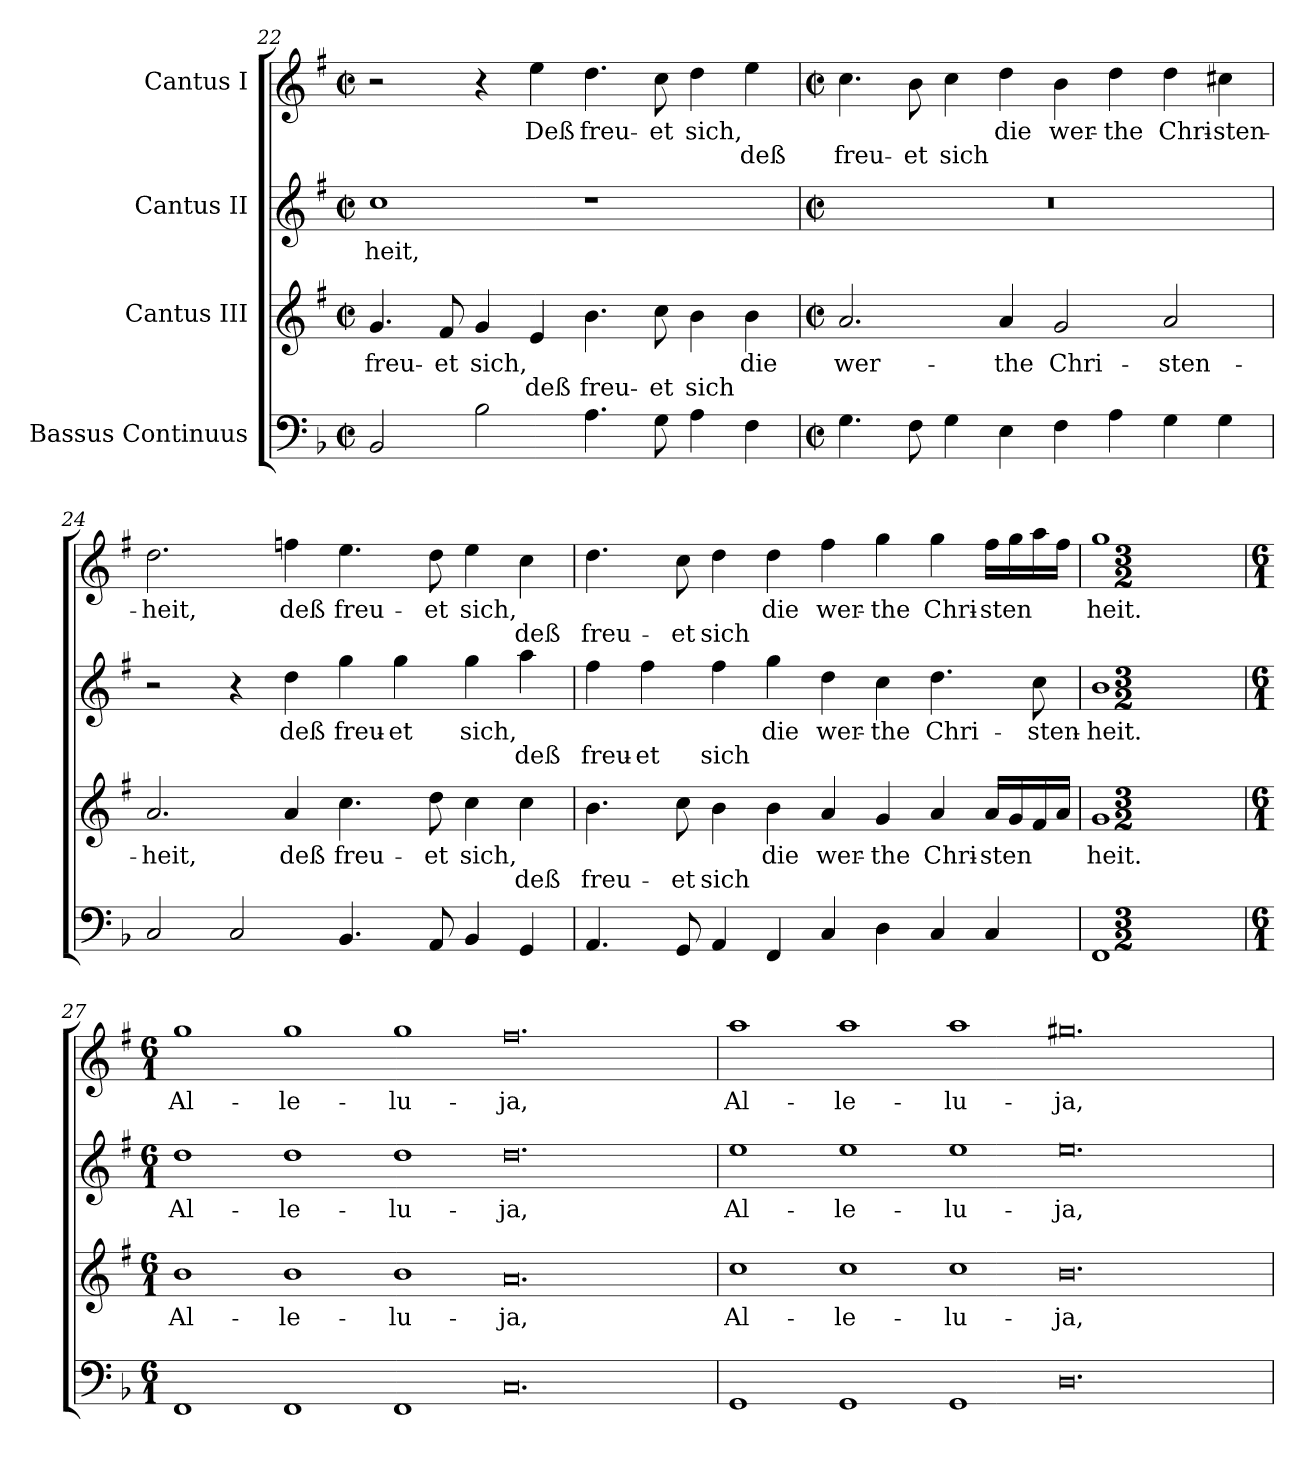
**kern	**kern	**text	**text	**kern	**text	**text	**kern	**text	**text
*part4	*part3	*part3	*part3	*part2	*part2	*part2	*part1	*part1	*part1
*staff4	*staff3	*staff3	*staff3	*staff2	*staff2	*staff2	*staff1	*staff1	*staff1
*I"Bassus Continuus	*I"Cantus III	*	*	*I"Cantus II	*	*	*I"Cantus I	*	*
*clefF4	*clefG2	*	*	*clefG2	*	*	*clefG2	*	*
*	*ITrd1c2	*	*	*ITrd1c2	*	*	*ITrd1c2	*	*
*k[b-]	*k[b-]	*	*	*k[b-]	*	*	*k[b-]	*	*
*F:	*F:	*	*	*F:	*	*	*F:	*	*
*M4/2	*M4/2	*	*	*M4/2	*	*	*M4/2	*	*
*met(c|)	*met(c|)	*	*	*met(c|)	*	*	*met(c|)	*	*
=22	=22	=22	=22	=22	=22	=22	=22	=22	=22
!	!	!LO:LY:b	!	!	!LO:LY:b	!	!	!	!
2BB-	4.f	freu-	.	1b-	heit,	.	2r	.	.
!	!	!LO:LY:b	!	!	!	!	!	!	!
.	8e	-et	.	.	.	.	.	.	.
!	!	!LO:LY:b	!	!	!	!	!	!	!
2B-	4f	sich,	.	.	.	.	4r	.	.
!	!	!	!LO:LY:b	!	!	!	!	!LO:LY:b	!
.	4d	.	deß	.	.	.	4dd	Deß	.
!	!	!	!LO:LY:b	!	!	!	!	!LO:LY:b	!
4.A	4.a	.	freu-	1r	.	.	4.cc	freu-	.
!	!	!	!LO:LY:b	!	!	!	!	!LO:LY:b	!
8G	8b-	.	-et	.	.	.	8b-	-et	.
!	!	!	!LO:LY:b	!	!	!	!	!LO:LY:b	!
4A	4a	.	sich	.	.	.	4cc	sich,	.
!	!	!LO:LY:b	!	!	!	!	!	!	!LO:LY:b
4F	4a	die	.	.	.	.	4dd	.	deß
!!LO:LB:g=z
=23	=23	=23	=23	=23	=23	=23	=23	=23	=23
*M4/2	*M4/2	*	*	*M4/2	*	*	*M4/2	*	*
*met(c|)	*met(c|)	*	*	*met(c|)	*	*	*met(c|)	*	*
!	!	!LO:LY:b	!	!	!	!	!	!	!LO:LY:b
4.G	2.g	wer-	.	0r	.	.	4.b-	.	freu-
!	!	!	!	!	!	!	!	!	!LO:LY:b
8F	.	.	.	.	.	.	8a	.	-et
!	!	!	!	!	!	!	!	!	!LO:LY:b
4G	.	.	.	.	.	.	4b-	.	sich
!	!	!LO:LY:b	!	!	!	!	!	!LO:LY:b	!
4E	4g	-the	.	.	.	.	4cc	die	.
!	!	!LO:LY:b	!	!	!	!	!	!LO:LY:b	!
4F	2f	Chri-	.	.	.	.	4a	wer-	.
!	!	!	!	!	!	!	!	!LO:LY:b	!
4A	.	.	.	.	.	.	4cc	-the	.
!	!	!LO:LY:b	!	!	!	!	!	!LO:LY:b	!
4G	2g	-sten-	.	.	.	.	4cc	Chri-	.
!	!	!	!	!	!	!	!	!LO:LY:b	!
4G	.	.	.	.	.	.	4bn	-sten-	.
=24	=24	=24	=24	=24	=24	=24	=24	=24	=24
!	!	!LO:LY:b	!	!	!	!	!	!LO:LY:b	!
2C	2.g	-heit,	.	2r	.	.	2.cc	-heit,	.
2C	.	.	.	4r	.	.	.	.	.
!	!	!LO:LY:b	!	!	!LO:LY:b	!	!	!LO:LY:b	!
.	4g	deß	.	4cc	deß	.	4ee-X	deß	.
!	!	!LO:LY:b	!	!	!LO:LY:b	!	!	!LO:LY:b	!
4.BB-	4.b-	freu-	.	4ff	freu-	.	4.dd	freu-	.
!	!	!	!	!	!LO:LY:b	!	!	!	!
.	.	.	.	4ff	-et	.	.	.	.
!	!	!LO:LY:b	!	!	!	!	!	!LO:LY:b	!
8AA	8cc	-et	.	.	.	.	8cc	-et	.
!	!	!LO:LY:b	!	!	!LO:LY:b	!	!	!LO:LY:b	!
4BB-	4b-	sich,	.	4ff	sich,	.	4dd	sich,	.
!	!	!	!LO:LY:b	!	!	!LO:LY:b	!	!	!LO:LY:b
4GG	4b-	.	deß	4gg	.	deß	4b-	.	deß
=25	=25	=25	=25	=25	=25	=25	=25	=25	=25
!	!	!	!LO:LY:b	!	!	!LO:LY:b	!	!	!LO:LY:b
4.AA	4.a	.	freu-	4ee	.	freu-	4.cc	.	freu-
!	!	!	!	!	!	!LO:LY:b	!	!	!
.	.	.	.	4ee	.	-et	.	.	.
!	!	!	!LO:LY:b	!	!	!	!	!	!LO:LY:b
8GG	8b-	.	-et	.	.	.	8b-	.	-et
!	!	!	!LO:LY:b	!	!	!LO:LY:b	!	!	!LO:LY:b
4AA	4a	.	sich	4ee	.	sich	4cc	.	sich
!	!	!LO:LY:b	!	!	!LO:LY:b	!	!	!LO:LY:b	!
4FF	4a	die	.	4ff	die	.	4cc	die	.
!	!	!LO:LY:b	!	!	!LO:LY:b	!	!	!LO:LY:b	!
4C	4g	wer-	.	4cc	wer-	.	4ee	wer-	.
!	!	!LO:LY:b	!	!	!LO:LY:b	!	!	!LO:LY:b	!
4D	4f	-the	.	4b-	-the	.	4ff	-the	.
!	!	!LO:LY:b	!	!	!LO:LY:b	!	!	!LO:LY:b	!
4C	4g	Chri-	.	4.cc	Chri-	.	4ff	Chri-	.
!	!	!LO:LY:b	!	!	!	!	!	!LO:LY:b	!
4C	16gLL	-sten	.	.	.	.	16eeLL	-sten	.
.	16f	.	.	.	.	.	16ff	.	.
!	!	!	!	!	!LO:LY:b	!	!	!	!
.	16e	.	.	8b-	-sten-	.	16gg	.	.
.	16gJJ	.	.	.	.	.	16eeJJ	.	.
=26	=26	=26	=26	=26	=26	=26	=26	=26	=26
!	!	!LO:LY:b	!	!	!LO:LY:b	!	!	!LO:LY:b	!
1FF	1f	heit.	.	1a	-heit.	.	1ff	heit.	.
*M3/2	*M3/2	*	*	*M3/2	*	*	*M3/2	*	*
!!LO:LB:g=z
=27	=27	=27	=27	=27	=27	=27	=27	=27	=27
*M6/1	*M6/1	*	*	*M6/1	*	*	*M6/1	*	*
!	!	!LO:LY:b	!	!	!LO:LY:b	!	!	!LO:LY:b	!
1FF	1a	Al-	.	1cc	Al-	.	1ff	Al-	.
!	!	!LO:LY:b	!	!	!LO:LY:b	!	!	!LO:LY:b	!
1FF	1a	-le-	.	1cc	-le-	.	1ff	-le-	.
!	!	!LO:LY:b	!	!	!LO:LY:b	!	!	!LO:LY:b	!
1FF	1a	-lu-	.	1cc	-lu-	.	1ff	-lu-	.
!	!	!LO:LY:b	!	!	!LO:LY:b	!	!	!LO:LY:b	!
0.C	0.g	-ja,	.	0.cc	-ja,	.	0.ee	-ja,	.
=28	=28	=28	=28	=28	=28	=28	=28	=28	=28
!	!	!LO:LY:b	!	!	!LO:LY:b	!	!	!LO:LY:b	!
1GG	1b-/	Al-	.	1dd	Al-	.	1gg	Al-	.
!	!	!LO:LY:b	!	!	!LO:LY:b	!	!	!LO:LY:b	!
1GG	1b-/	-le-	.	1dd	-le-	.	1gg	-le-	.
!	!	!LO:LY:b	!	!	!LO:LY:b	!	!	!LO:LY:b	!
1GG	1b-/	-lu-	.	1dd	-lu-	.	1gg	-lu-	.
!	!	!LO:LY:b	!	!	!LO:LY:b	!	!	!LO:LY:b	!
0.D	0.a	-ja,	.	0.dd	-ja,	.	0.ff#X	-ja,	.
=	=	=	=	=	=	=	=	=	=
*-	*-	*-	*-	*-	*-	*-	*-	*-	*-
